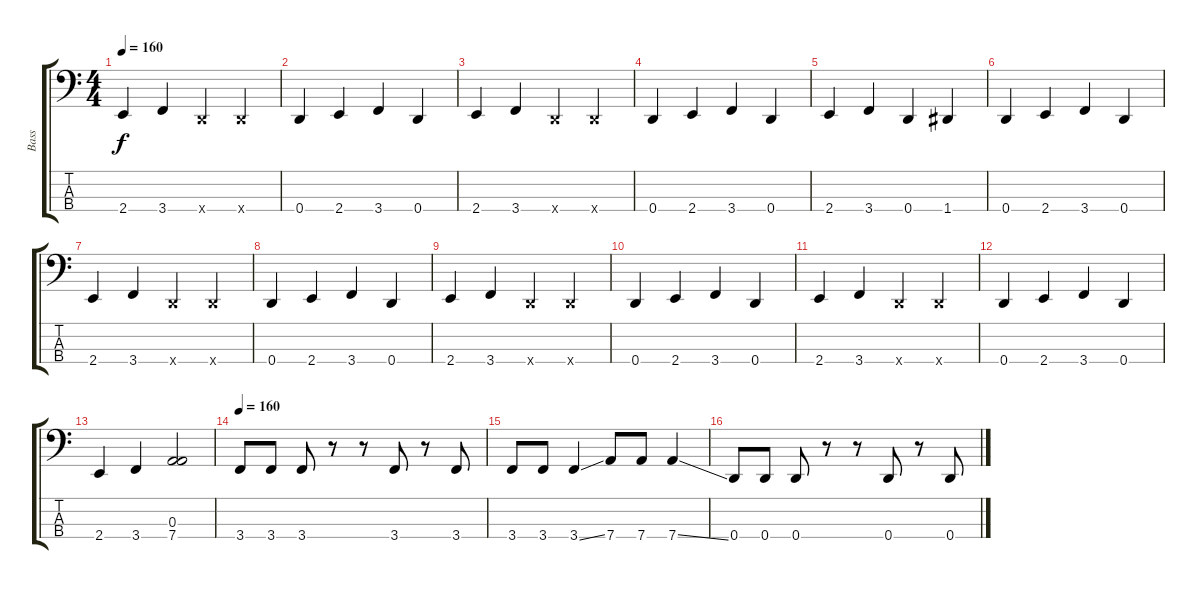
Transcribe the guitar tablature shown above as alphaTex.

\track ("Bass" "Bass") {instrument electricbassfinger}
\staff {score tabs}
\tuning (G2 D2 A1 D1) {hide}
\ts (4 4)
\tempo 160
\clef f4
\ks c
2.4.4{dy f} 3.4.4 0.4{x}.4 0.4{x}.4 |
0.4.4 2.4.4 3.4.4 0.4.4 |
2.4.4 3.4.4 0.4{x}.4 0.4{x}.4 |
0.4.4 2.4.4 3.4.4 0.4.4 |
2.4.4 3.4.4 0.4.4 1.4.4 |
0.4.4 2.4.4 3.4.4 0.4.4 |
2.4.4 3.4.4 0.4{x}.4 0.4{x}.4 |
0.4.4 2.4.4 3.4.4 0.4.4 |
2.4.4 3.4.4 0.4{x}.4 0.4{x}.4 |
0.4.4 2.4.4 3.4.4 0.4.4 |
2.4.4 3.4.4 0.4{x}.4 0.4{x}.4 |
0.4.4 2.4.4 3.4.4 0.4.4 |
2.4.4 3.4.4 (0.3 7.4).2 |
\tempo 160
3.4.8 3.4.8 3.4.8 r.8 r.8 3.4.8 r.8 3.4.8 |
3.4.8 3.4.8 3.4{ss}.4 7.4.8 7.4.8 7.4{ss}.4 |
0.4.8 0.4.8 0.4.8 r.8 r.8 0.4.8 r.8 0.4.8
